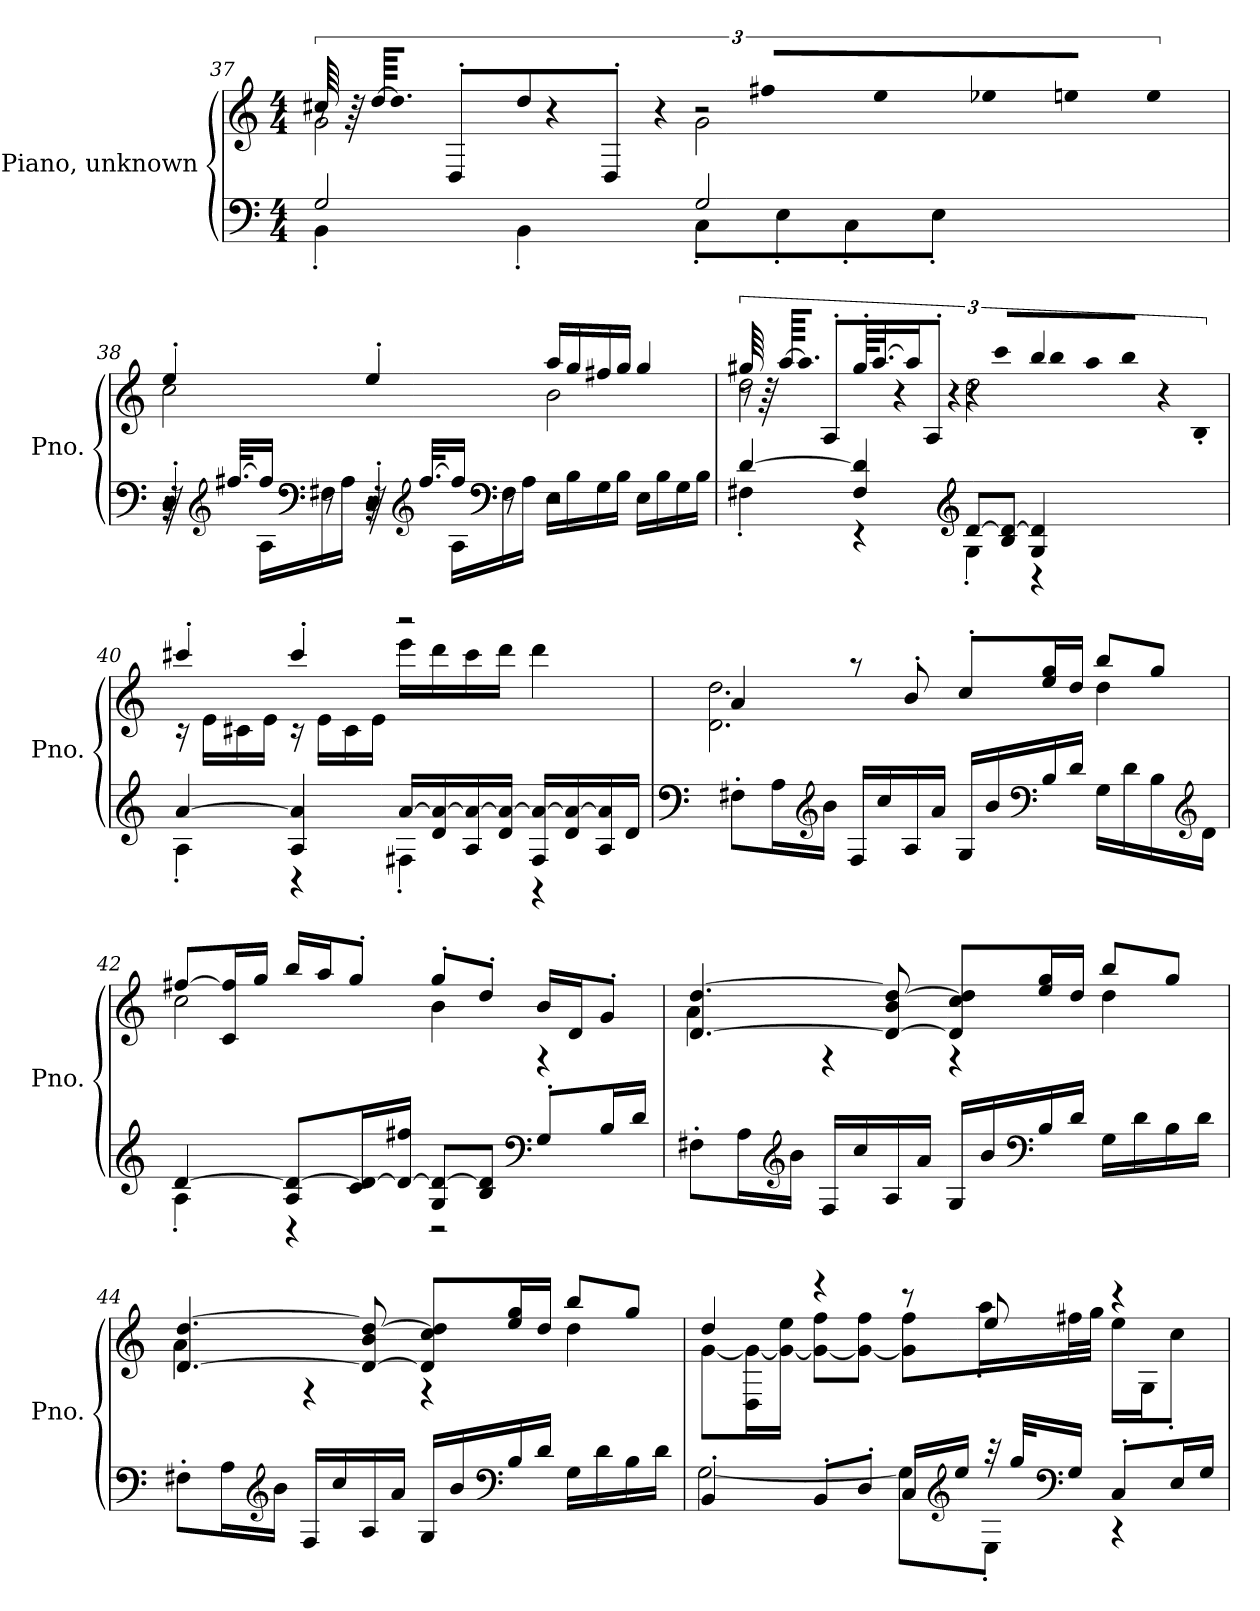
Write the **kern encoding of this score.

**kern	**kern
*part1	*part1
*staff2	*staff1
*I"Piano, unknown	*
*I'Pno.	*
*clefF4	*clefG2
*k[]	*k[]
*M4/4	*M4/4
=37	=37
*^	*^
*	*	*	*^
2G/	4BB'\	96cc#X/	2g\	8r
.	.	96r	.	.
.	.	[96dd/KKLL	.	.
.	.	16.dd/JJ]	.	.
.	.	8r	.	8D'/L
.	4BB'\	4r	.	8dd/
.	.	.	.	8D'/J
2G/	8C'\L	16ff#X/LL	2g\	2r
.	.	16ee/	.	.
.	8E'\	16ee-X/	.	.
.	.	16een/JJ	.	.
.	8C'\	4ee/	.	.
.	8E'\J	.	.	.
*	*	*	*v	*v
!!LO:LB:g=z
=38	=38	=38	=38
*	*^	*	*
64r	16r	4D'/	4ee'/	2cc\
*clefG2	*	*	*	*
[32.ff#X/KLL	.	.	.	.
16ff#/JJ]	16A\LL	.	.	.
*clefF4	*	*	*	*
8r	16F#X\	.	.	.
.	16A\JJ	.	.	.
64r	16r	4D'/	4ee'/	.
*clefG2	*	*	*	*
[32.ff#/KLL	.	.	.	.
16ff#/JJ]	16A\LL	.	.	.
*clefF4	*	*	*	*
8r	16F#\	.	.	.
.	16A\JJ	.	.	.
2r	16E\LL	2r	16aa/LL	2b\
.	16B\	.	16gg/	.
.	16G\	.	16ff#X/	.
.	16B\JJ	.	16gg/JJ	.
.	16E\LL	.	4gg/	.
.	16B\	.	.	.
.	16G\	.	.	.
.	16B\JJ	.	.	.
*	*v	*v	*	*
!!LO:LB:g=z
=39	=39	=39	=39
*	*	*	*^
[4d/	4F#X'\	96gg#X/	2dd\	8r
.	.	96r	.	.
.	.	[96aa/KKLL	.	.
.	.	16.aa/JJ]	.	.
.	.	8r	.	8A'/L
4F#/ 4d/]	4r	4r	.	64gg#'/KLL
.	.	.	.	[32.aa/J
.	.	.	.	16aa/J]
.	.	.	.	8A'/J
*clefG2	*	*	*	*
[8d/L	4G'\	16ccc/LL	2dd\	4r
.	.	16bb/	.	.
8B/ 8d/_J	.	16aa/	.	.
.	.	16bb/JJ	.	.
4G/ 4d/]	4r	8r	.	4bb/
.	.	8B'/	.	.
*	*	*	*v	*v
=40	=40	=40	=40
[4a/	4A'\	4ccc#X'/	16r
.	.	.	16e\LL
.	.	.	16c#X\
.	.	.	16e\JJ
4A/ 4a/]	4r	4ccc#'/	16r
.	.	.	16e\LL
.	.	.	16c#\
.	.	.	16e\JJ
[16a/LL	4F#X'\	2r	16eee\LL
16d/ 16a/_	.	.	16ddd\
16A/ 16a/_	.	.	16ccc#\
16d/ 16a/_JJ	.	.	16ddd\JJ
16F#/ 16a/_LL	4r	.	4ddd\
16d/ 16a/_	.	.	.
16A/ 16a/]	.	.	.
16d/JJ	.	.	.
*v	*v	*	*
!!LO:LB:g=z	!!
=41	=41	=41
*clefF4	*	*
8F#X'\L	4a/	2.d\ 2.dd\
16A\L	.	.
*clefG2	*	*
16b\JJ	.	.
16F#/LL	8r	.
16cc/	.	.
16A/	8b'/	.
16a/JJ	.	.
16G/LL	8cc'/L	.
16b/	.	.
*clefF4	*	*
16B/	16ee/ 16gg/L	.
16d/JJ	16dd/JJ	.
16G\LL	8bb/L	4dd\
16d\	.	.
16B\	8gg/J	.
*clefG2	*	*
16d\JJ	.	.
=42	=42	=42
*^	*	*
[4d/	4A'\	[8ff#X/L	2cc\
.	.	16c/ 16ff#/]L	.
.	.	16gg/JJ	.
8A/ 8d/_L	4r	16bb/LL	.
.	.	16aa/J	.
16c/ 16d/_L	.	8gg'/J	.
16d/_ 16ff#X/JJ	.	.	.
8G/ 8d/_L	2r	8gg'/L	4b\
8B/ 8d/]J	.	8dd'/J	.
*clefF4	*	*	*
8G'/L	.	16b/LL	4r
.	.	16d/J	.
16B/L	.	8g'/J	.
16d/JJ	.	.	.
*v	*v	*	*
!!LO:LB:g=z	!!
=43	=43	=43
8F#X'\L	[4.d/ [4.dd/	4a\
16A\L	.	.
*clefG2	*	*
16b\JJ	.	.
16F#/LL	.	4r
16cc/	.	.
16A/	8d/_ 8b/ 8dd/_	.
16a/JJ	.	.
16G/LL	8d/] 8cc/ 8dd/]L	4r
16b/	.	.
*clefF4	*	*
16B/	16ee/ 16gg/L	.
16d/JJ	16dd/JJ	.
16G\LL	8bb/L	4dd\
16d\	.	.
16B\	8gg/J	.
16d\JJ	.	.
=44	=44	=44
8F#X'\L	[4.d/ [4.dd/	4a\
16A\L	.	.
*clefG2	*	*
16b\JJ	.	.
16F#/LL	.	4r
16cc/	.	.
16A/	8d/_ 8b/ 8dd/_	.
16a/JJ	.	.
16G/LL	8d/] 8cc/ 8dd/]L	4r
16b/	.	.
*clefF4	*	*
16B/	16ee/ 16gg/L	.
16d/JJ	16dd/JJ	.
16G\LL	8bb/L	4dd\
16d\	.	.
16B\	8gg/J	.
16d\JJ	.	.
!!LO:PB:g=z	!!
=45	=45	=45
*^	*	*
4BB'/	[2G\	4dd/	[8g\L
.	.	.	16D\ 16g\_L
.	.	.	16g\_ 16ee\JJ
8BB'/L	.	4r	8g\_ 8ff\L
8D'/J	.	.	8g\_ 8ff\J
16C/LL	8G\L]	8r	8g\] 8ff\L
*clefG2	*	*	*
16ee/JJ	.	.	.
32r	8E'\J	8ee/	16aa'\L
32gg/KLL	.	.	.
*clefF4	*	*	*
16G/JJ	.	.	32ff#X\L
.	.	.	32gg\JJJ
8C'/L	4r	4r	16ee\LL
.	.	.	16G\J
16E/L	.	.	8cc'\J
16G/JJ	.	.	.
*v	*v	*	*
*	*v	*v
=	=
*-	*-
